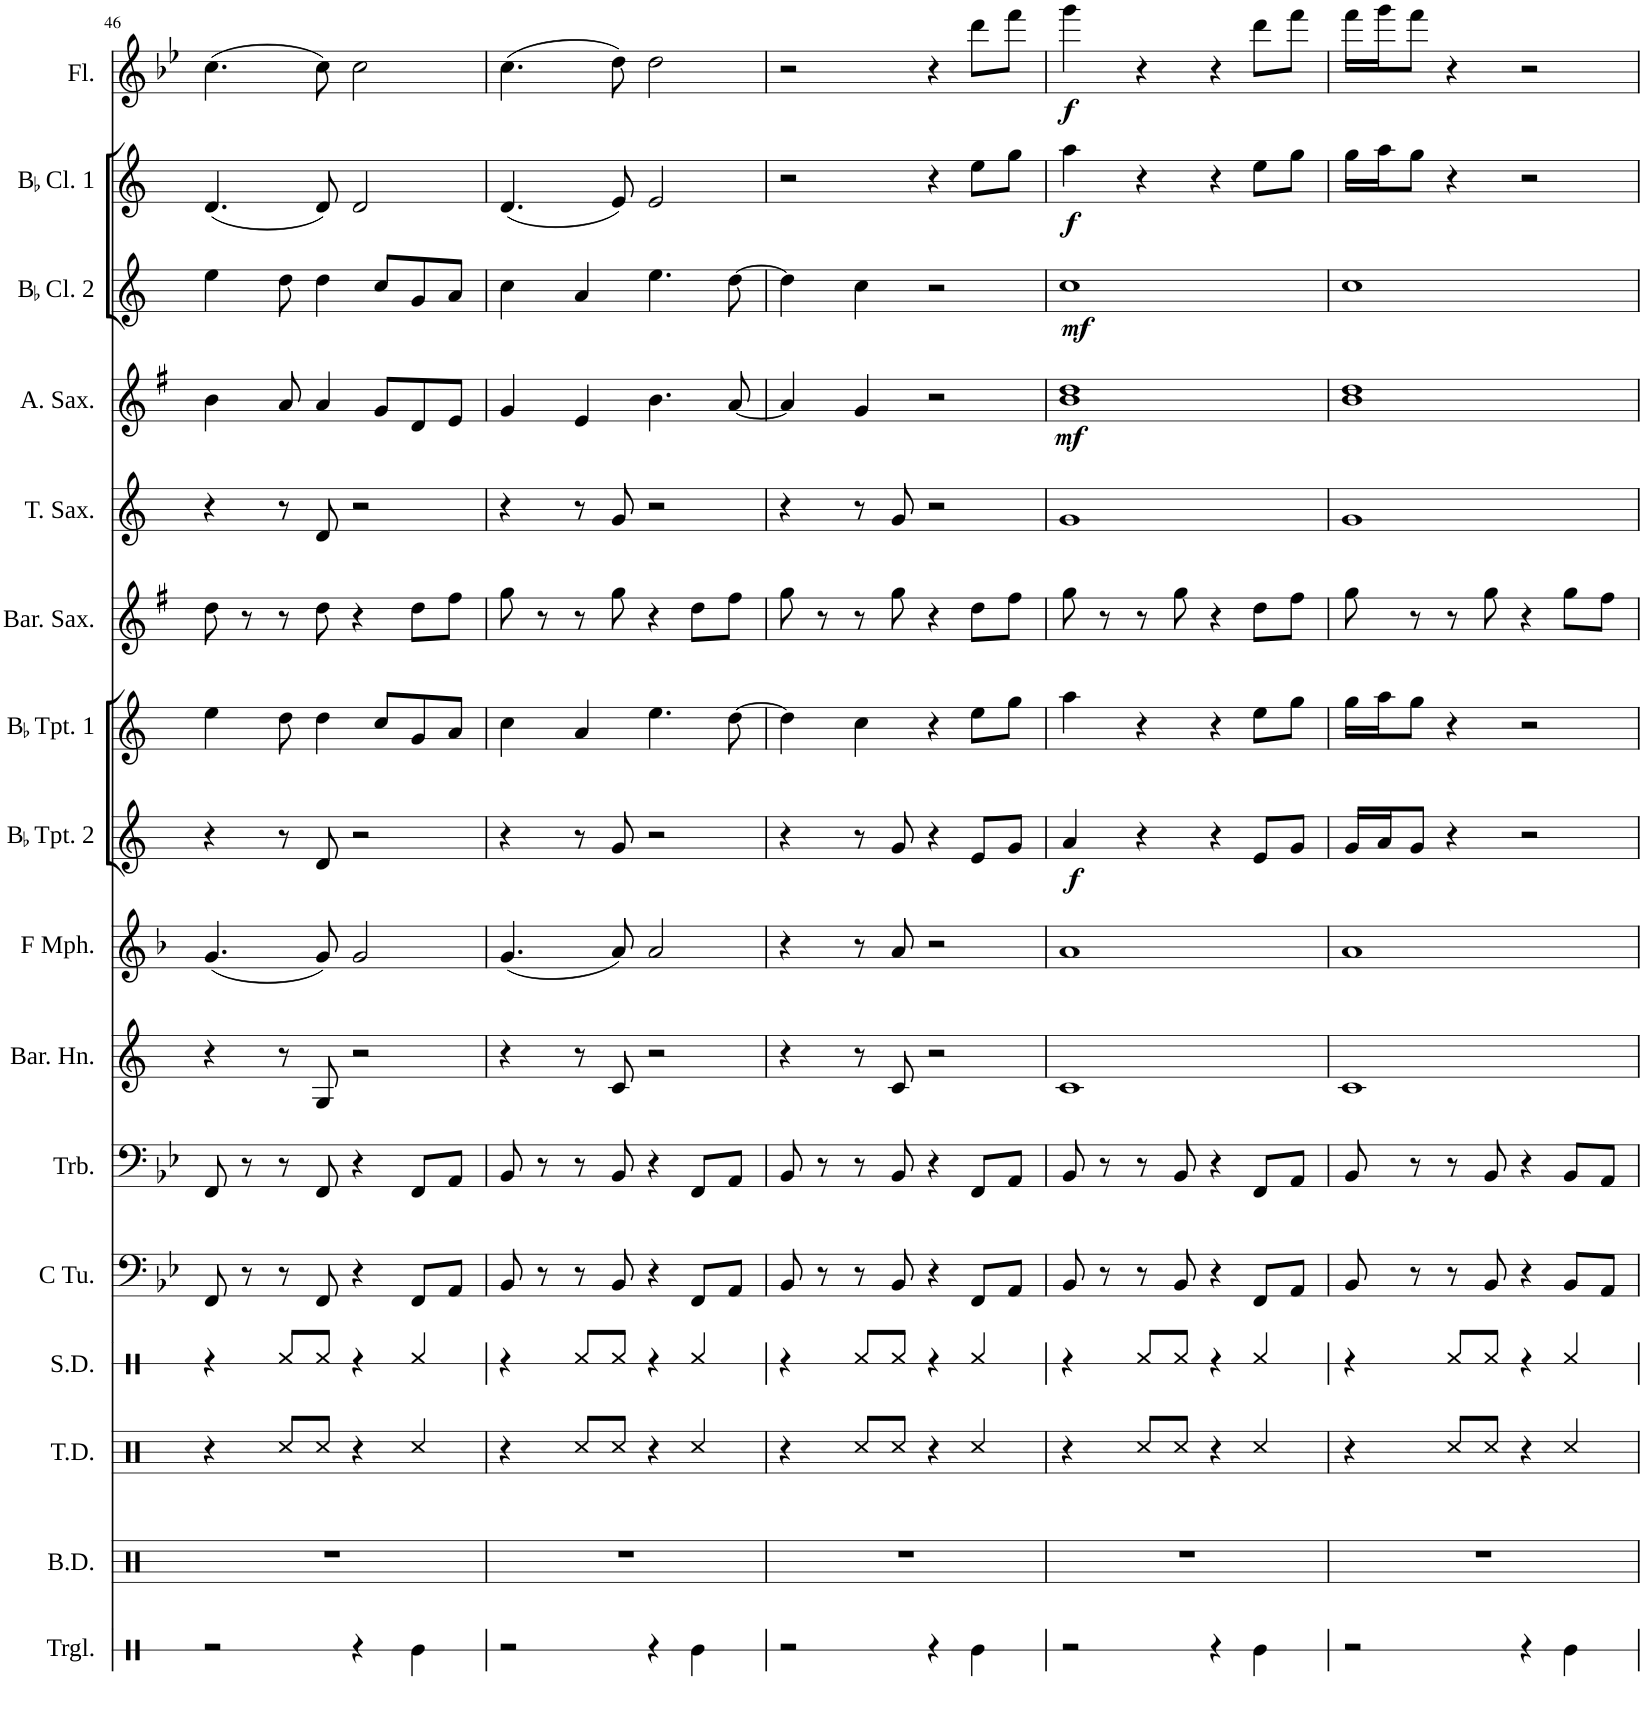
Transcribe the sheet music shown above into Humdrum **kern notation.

**kern	**kern	**kern	**kern	**kern	**kern	**kern	**kern	**kern	**dynam	**kern	**kern	**kern	**kern	**dynam	**kern	**dynam	**kern	**dynam	**kern	**dynam
*part16	*part15	*part14	*part13	*part12	*part11	*part10	*part9	*part8	*part8	*part7	*part6	*part5	*part4	*part4	*part3	*part3	*part2	*part2	*part1	*part1
*staff16	*staff15	*staff14	*staff13	*staff12	*staff11	*staff10	*staff9	*staff8	*staff8	*staff7	*staff6	*staff5	*staff4	*staff4	*staff3	*staff3	*staff2	*staff2	*staff1	*staff1
*I"Triangle	*I"Bass Drum	*I"Tenor Drum	*I"Snare Drum	*I"C Tuba	*I"Trombone	*I"Baritone Horn	*I"F Mellophone	*I"BaccidentalFlat Trumpet 2	*	*I"BaccidentalFlat Trumpet 1	*I"Baritone Saxophone	*I"Tenor Saxophone	*I"Alto Saxophone	*	*I"BaccidentalFlat Clarinet 2	*	*I"BaccidentalFlat Clarinet 1	*	*I"Flute	*
*I'Trgl.	*I'B.D.	*I'T.D.	*I'S.D.	*I'C Tu.	*I'Trb.	*I'Bar. Hn.	*I'F Mph.	*I'BaccidentalFlat Tpt. 2	*	*I'BaccidentalFlat Tpt. 1	*I'Bar. Sax.	*I'T. Sax.	*I'A. Sax.	*	*I'BaccidentalFlat Cl. 2	*	*I'BaccidentalFlat Cl. 1	*	*I'Fl.	*
!!LO:PB:g=z
*clefX	*clefX	*clefX	*clefX	*clefF4	*clefF4	*clefG2	*clefG2	*clefG2	*	*clefG2	*clefG2	*clefG2	*clefG2	*	*clefG2	*	*clefG2	*	*clefG2	*
*	*	*	*	*	*	*Trd1c2	*Trd4c7	*Trd1c2	*	*Trd1c2	*Trd12c21	*Trd8c14	*Trd5c9	*	*Trd1c2	*	*Trd1c2	*	*	*
*k[]	*k[]	*k[]	*k[]	*k[b-e-]	*k[b-e-]	*k[]	*k[b-]	*k[]	*	*k[]	*k[f#]	*k[]	*k[f#]	*	*k[]	*	*k[]	*	*k[b-e-]	*
*M4/4	*M4/4	*M4/4	*M4/4	*M4/4	*M4/4	*M4/4	*M4/4	*M4/4	*	*M4/4	*M4/4	*M4/4	*M4/4	*	*M4/4	*	*M4/4	*	*M4/4	*
=46	=46	=46	=46	=46	=46	=46	=46	=46	=46	=46	=46	=46	=46	=46	=46	=46	=46	=46	=46	=46
2r	1r	4r	4r	8FF/	8FF/	4r	(4.g/	4r	.	4ee\	8dd\	4r	4b\	.	4ee\	.	(4.d/	.	(4.cc\	.
.	.	.	.	8r	8r	.	.	.	.	.	8r	.	.	.	.	.	.	.	.	.
.	.	8Rcc/L	8Rf/L	8r	8r	8r	.	8r	.	8dd\	8r	8r	8a/	.	8dd\	.	.	.	.	.
.	.	8Rcc/J	8Rf/J	8FF/	8FF/	8G/	8g/)	8d/	.	4dd\	8dd\	8d/	4a/	.	4dd\	.	8d/)	.	8cc\)	.
4r	.	4r	4r	4r	4r	2r	2g/	2r	.	.	4r	2r	.	.	.	.	2d/	.	2cc\	.
.	.	.	.	.	.	.	.	.	.	8cc/L	.	.	8g/L	.	8cc/L	.	.	.	.	.
4Re\	.	4Rcc/	4Rf/	8FF/L	8FF/L	.	.	.	.	8g/	8dd\L	.	8d/	.	8g/	.	.	.	.	.
.	.	.	.	8AA/J	8AA/J	.	.	.	.	8a/J	8ff#\J	.	8e/J	.	8a/J	.	.	.	.	.
=47	=47	=47	=47	=47	=47	=47	=47	=47	=47	=47	=47	=47	=47	=47	=47	=47	=47	=47	=47	=47
2r	1r	4r	4r	8BB-/	8BB-/	4r	(4.g/	4r	.	4cc\	8gg\	4r	4g/	.	4cc\	.	(4.d/	.	(4.cc\	.
.	.	.	.	8r	8r	.	.	.	.	.	8r	.	.	.	.	.	.	.	.	.
.	.	8Rcc/L	8Rf/L	8r	8r	8r	.	8r	.	4a/	8r	8r	4e/	.	4a/	.	.	.	.	.
.	.	8Rcc/J	8Rf/J	8BB-/	8BB-/	8c/	8a/)	8g/	.	.	8gg\	8g/	.	.	.	.	8e/)	.	8dd\)	.
4r	.	4r	4r	4r	4r	2r	2a/	2r	.	4.ee\	4r	2r	4.b\	.	4.ee\	.	2e/	.	2dd\	.
4Re\	.	4Rcc/	4Rf/	8FF/L	8FF/L	.	.	.	.	.	8dd\L	.	.	.	.	.	.	.	.	.
.	.	.	.	8AA/J	8AA/J	.	.	.	.	[8dd\	8ff#\J	.	[8a/	.	[8dd\	.	.	.	.	.
=48	=48	=48	=48	=48	=48	=48	=48	=48	=48	=48	=48	=48	=48	=48	=48	=48	=48	=48	=48	=48
2r	1r	4r	4r	8BB-/	8BB-/	4r	4r	4r	.	4dd\]	8gg\	4r	4a/]	.	4dd\]	.	2r	.	2r	.
.	.	.	.	8r	8r	.	.	.	.	.	8r	.	.	.	.	.	.	.	.	.
.	.	8Rcc/L	8Rf/L	8r	8r	8r	8r	8r	.	4cc\	8r	8r	4g/	.	4cc\	.	.	.	.	.
.	.	8Rcc/J	8Rf/J	8BB-/	8BB-/	8c/	8a/	8g/	.	.	8gg\	8g/	.	.	.	.	.	.	.	.
4r	.	4r	4r	4r	4r	2r	2r	4r	.	4r	4r	2r	2r	.	2r	.	4r	.	4r	.
4Re\	.	4Rcc/	4Rf/	8FF/L	8FF/L	.	.	8e/L	.	8ee\L	8dd\L	.	.	.	.	.	8ee\L	.	8ddd\L	.
.	.	.	.	8AA/J	8AA/J	.	.	8g/J	.	8gg\J	8ff#\J	.	.	.	.	.	8gg\J	.	8fff\J	.
=49	=49	=49	=49	=49	=49	=49	=49	=49	=49	=49	=49	=49	=49	=49	=49	=49	=49	=49	=49	=49
!	!	!	!	!	!	!	!	!	!LO:DY:b	!	!	!	!	!LO:DY:b	!	!LO:DY:b	!	!LO:DY:b	!	!LO:DY:b
2r	1r	4r	4r	8BB-/	8BB-/	1c	1a	4a/	f	4aa\	8gg\	1g	1b 1dd	mf	1cc	mf	4aa\	f	4ggg\	f
.	.	.	.	8r	8r	.	.	.	.	.	8r	.	.	.	.	.	.	.	.	.
.	.	8Rcc/L	8Rf/L	8r	8r	.	.	4r	.	4r	8r	.	.	.	.	.	4r	.	4r	.
.	.	8Rcc/J	8Rf/J	8BB-/	8BB-/	.	.	.	.	.	8gg\	.	.	.	.	.	.	.	.	.
4r	.	4r	4r	4r	4r	.	.	4r	.	4r	4r	.	.	.	.	.	4r	.	4r	.
4Re\	.	4Rcc/	4Rf/	8FF/L	8FF/L	.	.	8e/L	.	8ee\L	8dd\L	.	.	.	.	.	8ee\L	.	8ddd\L	.
.	.	.	.	8AA/J	8AA/J	.	.	8g/J	.	8gg\J	8ff#\J	.	.	.	.	.	8gg\J	.	8fff\J	.
=50	=50	=50	=50	=50	=50	=50	=50	=50	=50	=50	=50	=50	=50	=50	=50	=50	=50	=50	=50	=50
2r	1r	4r	4r	8BB-/	8BB-/	1c	1a	16g/LL	.	16gg\LL	8gg\	1g	1b 1dd	.	1cc	.	16gg\LL	.	16fff\LL	.
.	.	.	.	.	.	.	.	16a/J	.	16aa\J	.	.	.	.	.	.	16aa\J	.	16ggg\J	.
.	.	.	.	8r	8r	.	.	8g/J	.	8gg\J	8r	.	.	.	.	.	8gg\J	.	8fff\J	.
.	.	8Rcc/L	8Rf/L	8r	8r	.	.	4r	.	4r	8r	.	.	.	.	.	4r	.	4r	.
.	.	8Rcc/J	8Rf/J	8BB-/	8BB-/	.	.	.	.	.	8gg\	.	.	.	.	.	.	.	.	.
4r	.	4r	4r	4r	4r	.	.	2r	.	2r	4r	.	.	.	.	.	2r	.	2r	.
4Re\	.	4Rcc/	4Rf/	8BB-/L	8BB-/L	.	.	.	.	.	8gg\L	.	.	.	.	.	.	.	.	.
.	.	.	.	8AA/J	8AA/J	.	.	.	.	.	8ff#\J	.	.	.	.	.	.	.	.	.
=	=	=	=	=	=	=	=	=	=	=	=	=	=	=	=	=	=	=	=	=
*-	*-	*-	*-	*-	*-	*-	*-	*-	*-	*-	*-	*-	*-	*-	*-	*-	*-	*-	*-	*-
